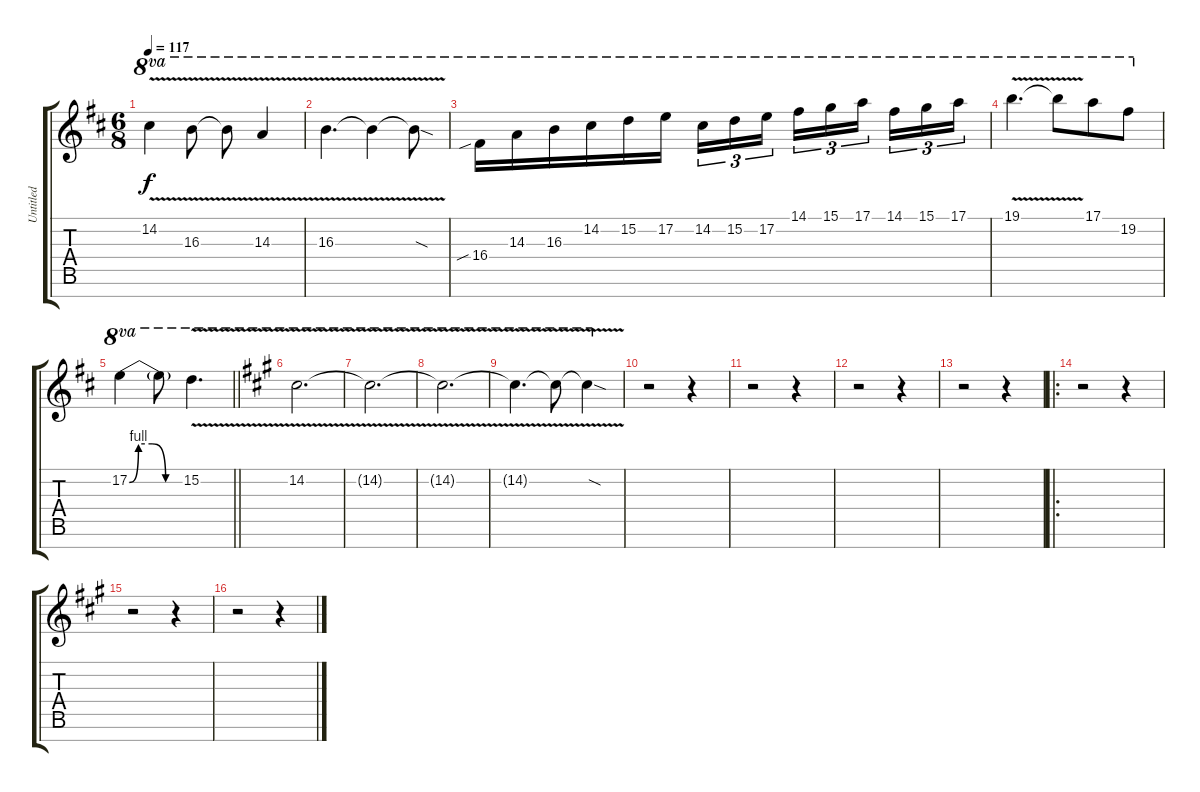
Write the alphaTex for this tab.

\track ("Untitled" "Untitled") {instrument distortionguitar}
\staff {score tabs}
\tuning (E4 B3 G3 D3 A2 E2 B1) {hide}
\ts (6 8)
\tempo 117
\clef g2
\ks d
14.2{v}.4{ot 8va dy f} 16.3{v}.8{ot 8va} 16.3{v t}.8{ot 8va} 14.3{v}.4{ot 8va} |
16.3{v}.4{d ot 8va} 16.3{v t}.4{ot 8va} 16.3{sod t}.8{ot 8va} |
16.4{sib}.16{ot 8va} 14.3.16{ot 8va} 16.3.16{ot 8va} 14.2.16{ot 8va} 15.2.16{ot 8va} 17.2.16{ot 8va} 14.2.16{tu (3 2) ot 8va} 15.2.16{tu (3 2) ot 8va} 17.2.16{tu (3 2) ot 8va beam splitsecondary} 14.1.16{tu (3 2) ot 8va} 15.1.16{tu (3 2) ot 8va} 17.1.16{tu (3 2) ot 8va beam splitsecondary} 14.1.16{tu (3 2) ot 8va} 15.1.16{tu (3 2) ot 8va} 17.1.16{tu (3 2) ot 8va} |
19.1{v}.4{d ot 8va} 19.1{v t}.8{ot 8va} 17.1.8{ot 8va} 19.2.8{ot 8va} |
\barLineRight lightlight
17.2{be (custom 0 0 10 4 25 4 40 0 60 0)}.4{ot 8va} 17.2{t}.8{ot 8va} 15.2{v}.4{d ot 8va} |
\ks a
14.2{v}.2{d ot 8va} |
14.2{v t}.2{d ot 8va} |
14.2{v t}.2{d ot 8va} |
14.2{v t}.4{d ot 8va} 14.2{v t}.8{ot 8va} 14.2{sod t}.4{ot 8va} |
r.2 r.4 |
r.2 r.4 |
r.2 r.4 |
r.2 r.4 |
\ro
r.2 r.4 |
r.2 r.4 |
r.2 r.4
